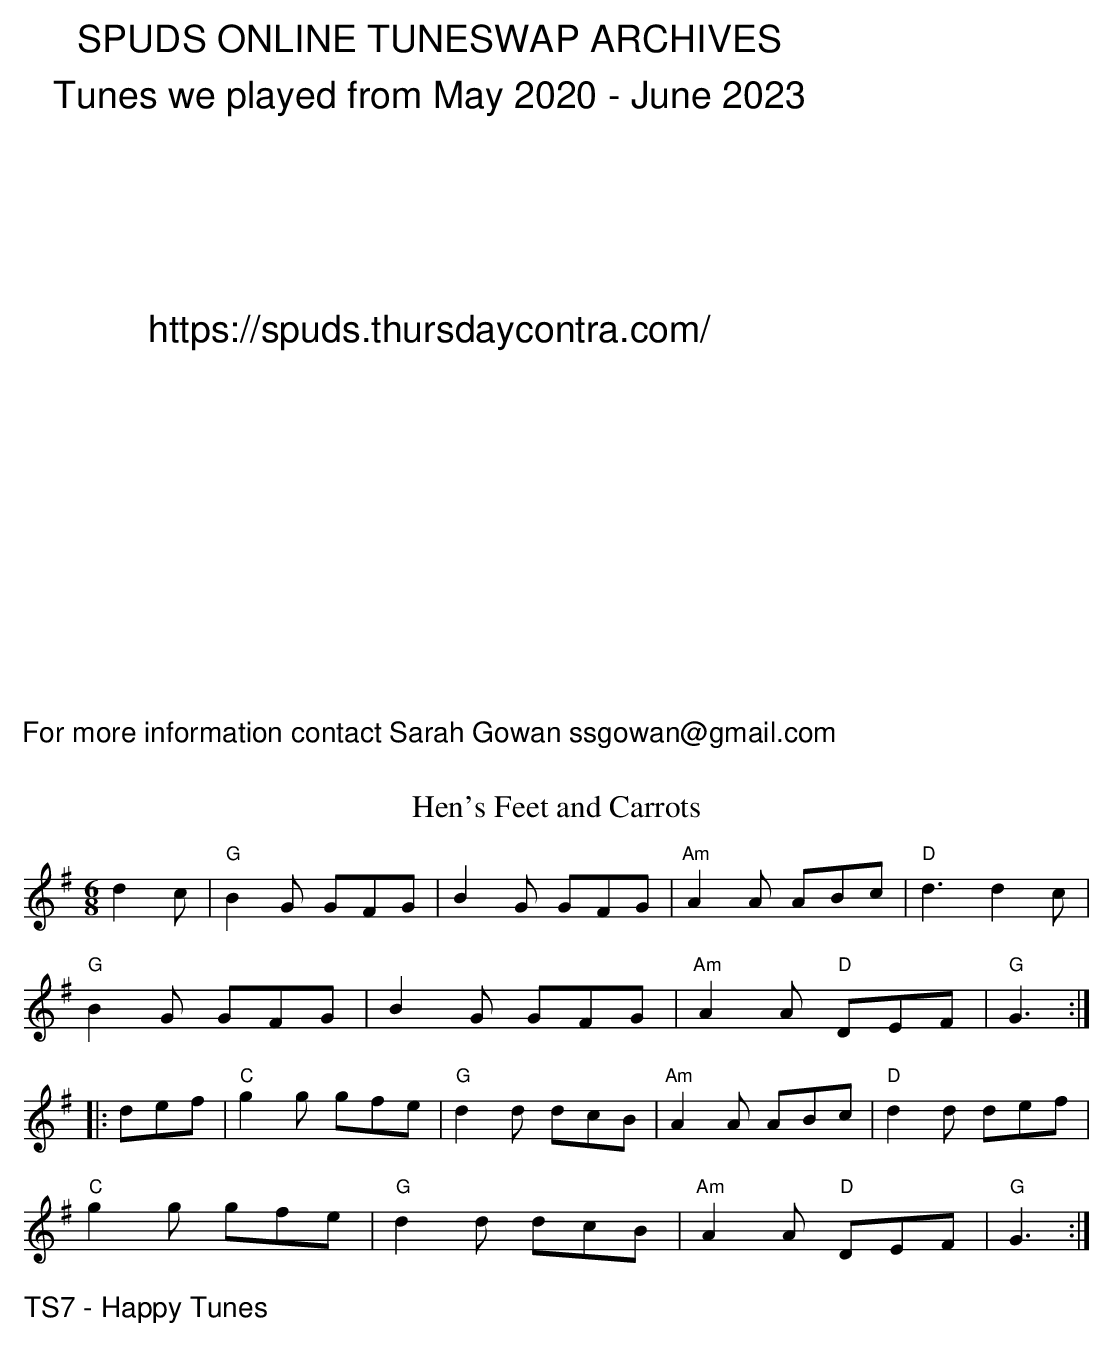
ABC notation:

X:1
T: Hen's Feet and Carrots
M: 6/8
L: 1/8
K: Gmaj
d2c|"G"B2 G GFG | B2G GFG | "Am"A2A ABc | "D"d3 d2c |
"G"B2 G GFG | B2 G GFG | "Am"A2 A "D"DEF | "G"G3 :|
|:def|"C"g2g gfe | "G"d2d dcB | "Am "A2 A ABc |"D" d2d def |
"C"g2g gfe |"G" d2d dcB |"Am" A2A "D"DEF |"G" G3 :|
